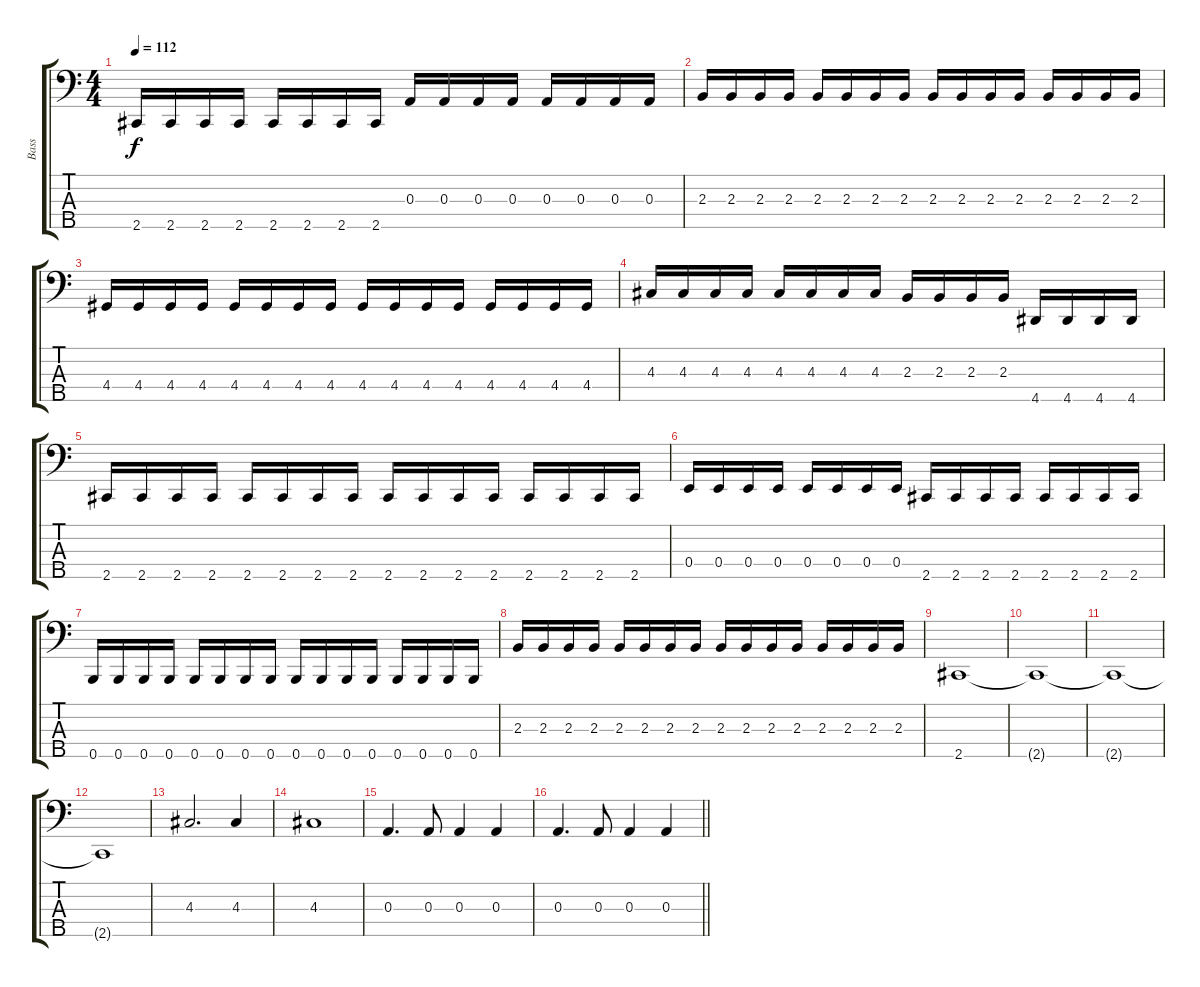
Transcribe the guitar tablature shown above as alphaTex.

\track ("Bass" "Bass") {instrument electricbassfinger}
\staff {score tabs}
\tuning (G2 D2 A1 E1 B0) {hide}
\ts (4 4)
\tempo 112
\clef f4
\ks c
2.5.16{dy f} 2.5.16 2.5.16 2.5.16 2.5.16 2.5.16 2.5.16 2.5.16 0.3.16 0.3.16 0.3.16 0.3.16 0.3.16 0.3.16 0.3.16 0.3.16 |
2.3.16 2.3.16 2.3.16 2.3.16 2.3.16 2.3.16 2.3.16 2.3.16 2.3.16 2.3.16 2.3.16 2.3.16 2.3.16 2.3.16 2.3.16 2.3.16 |
4.4.16 4.4.16 4.4.16 4.4.16 4.4.16 4.4.16 4.4.16 4.4.16 4.4.16 4.4.16 4.4.16 4.4.16 4.4.16 4.4.16 4.4.16 4.4.16 |
4.3.16 4.3.16 4.3.16 4.3.16 4.3.16 4.3.16 4.3.16 4.3.16 2.3.16 2.3.16 2.3.16 2.3.16 4.5.16 4.5.16 4.5.16 4.5.16 |
2.5.16 2.5.16 2.5.16 2.5.16 2.5.16 2.5.16 2.5.16 2.5.16 2.5.16 2.5.16 2.5.16 2.5.16 2.5.16 2.5.16 2.5.16 2.5.16 |
0.4.16 0.4.16 0.4.16 0.4.16 0.4.16 0.4.16 0.4.16 0.4.16 2.5.16 2.5.16 2.5.16 2.5.16 2.5.16 2.5.16 2.5.16 2.5.16 |
0.5.16 0.5.16 0.5.16 0.5.16 0.5.16 0.5.16 0.5.16 0.5.16 0.5.16 0.5.16 0.5.16 0.5.16 0.5.16 0.5.16 0.5.16 0.5.16 |
2.3.16 2.3.16 2.3.16 2.3.16 2.3.16 2.3.16 2.3.16 2.3.16 2.3.16 2.3.16 2.3.16 2.3.16 2.3.16 2.3.16 2.3.16 2.3.16 |
2.5.1 |
2.5{t}.1 |
2.5{t}.1 |
2.5{t}.1 |
4.3.2{d} 4.3.4 |
4.3.1 |
0.3.4{d} 0.3.8 0.3.4 0.3.4 |
\barLineRight lightlight
0.3.4{d} 0.3.8 0.3.4 0.3.4
